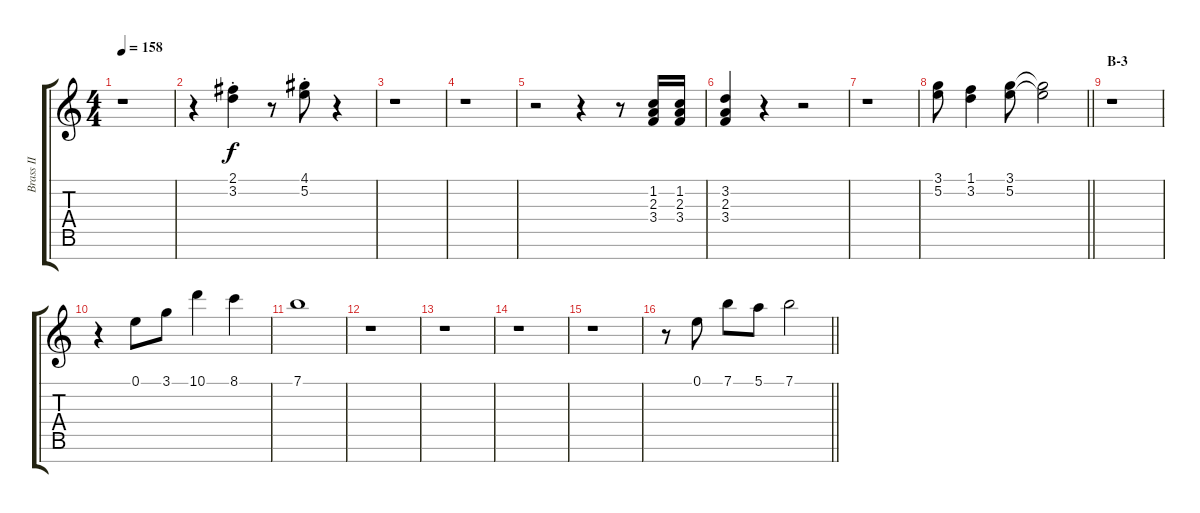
\track ("Brass II" "Brass II") {instrument brasssection}
\staff {score tabs}
\tuning (E5 B4 G4 D4 A3 E3 B2) {hide}
\ts (4 4)
\tempo 158
\clef g2
\ks c
r.1{dy f} |
r.4 (2.1{st} 3.2{st}).4 r.8 (4.1{st} 5.2{st}).8 r.4 |
r.1 |
r.1 |
r.2 r.4 r.8 (1.2 2.3 3.4).16 (1.2 2.3 3.4).16 |
(3.2 2.3 3.4).4 r.4 r.2 |
r.1 |
\barLineRight lightlight
(3.1 5.2).8 (1.1 3.2).4 (3.1 5.2).8 (3.1{t} 5.2{t}).2 |
\section ("" "B-3")
r.1 |
r.4 0.1.8 3.1.8 10.1.4 8.1.4 |
7.1.1 |
r.1 |
r.1 |
r.1 |
r.1 |
\barLineRight lightlight
r.8 0.1.8 7.1.8 5.1.8 7.1.2
